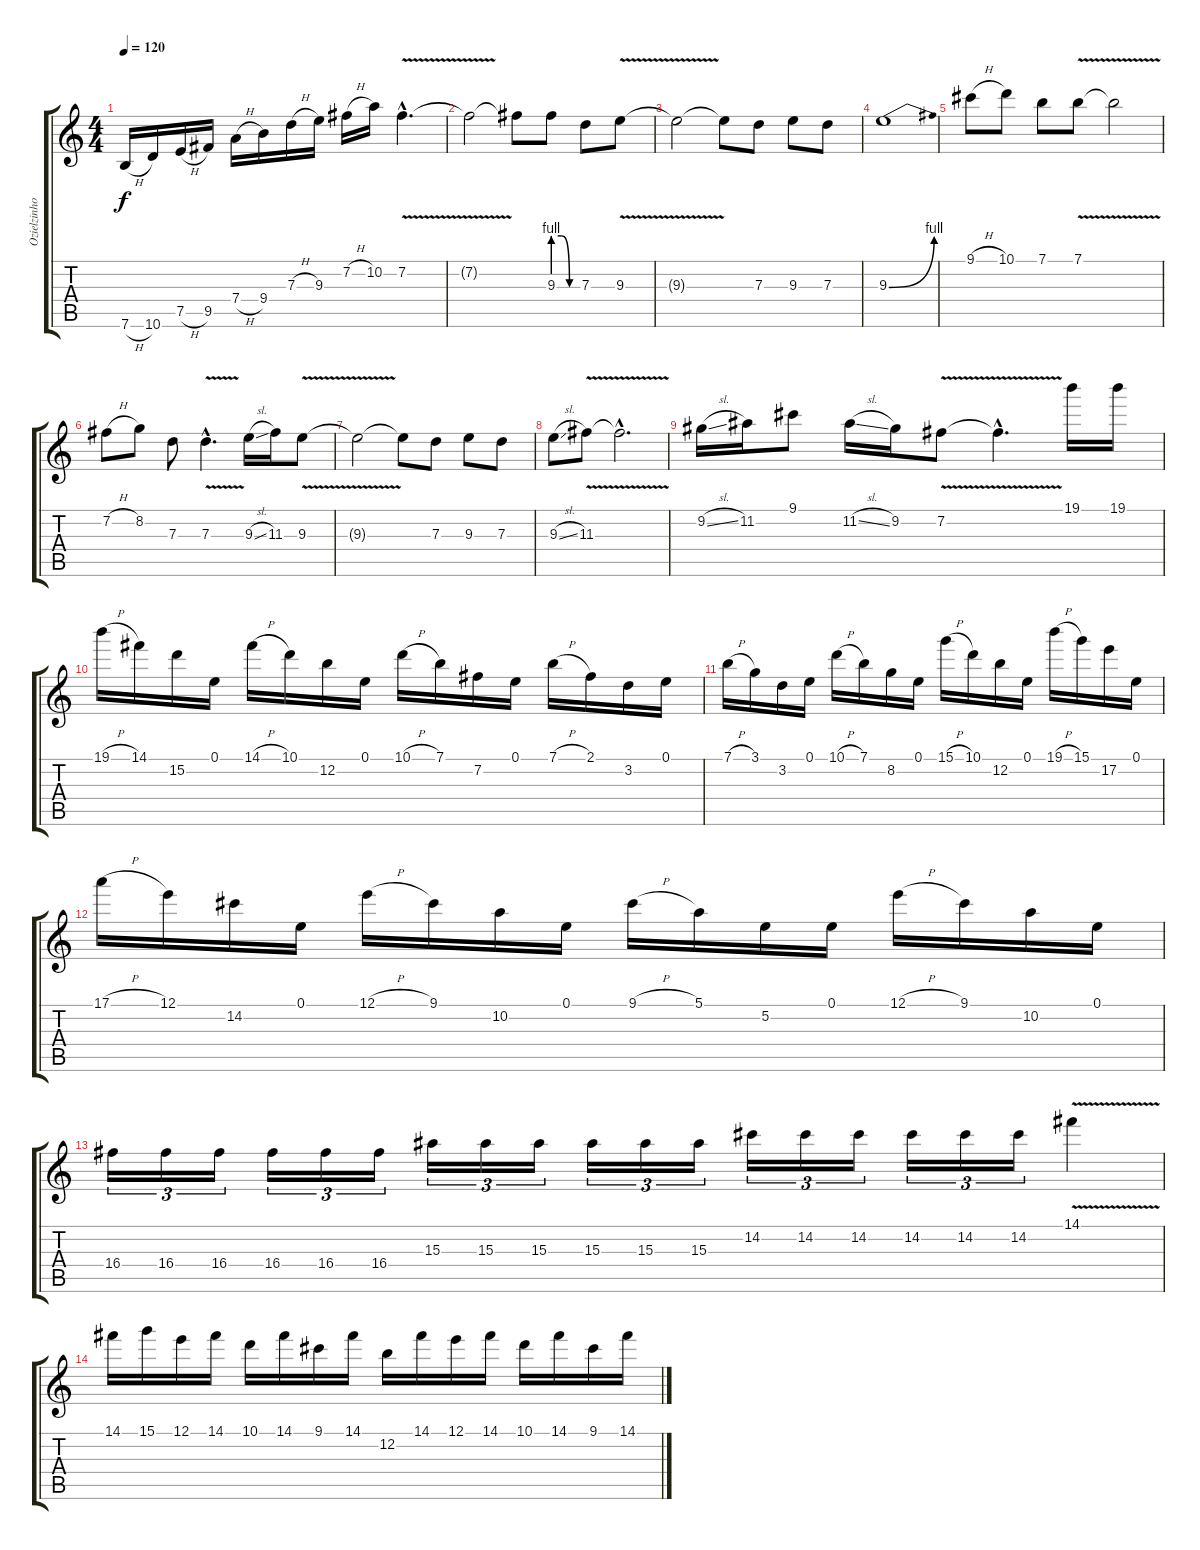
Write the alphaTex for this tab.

\track ("Ozielzinho" "Ozielzinho") {instrument overdrivenguitar}
\staff {score tabs}
\tuning (E4 B3 G3 D3 A2 E2) {hide}
\ts (4 4)
\tempo 120
\clef g2
\ks c
7.6{h}.16{dy f instrument electricguitarjazz} 10.6.16 7.5{h}.16 9.5.16 7.4{h}.16 9.4.16 7.3{h}.16 9.3.16 7.2{h}.16 10.2.16 7.2{v hac}.4{d} |
7.2{t}.2 7.2{t}.8 9.3{be (custom 0 4 20 4 40 0 60 0)}.8 7.3.8 9.3{v}.8 |
9.3{t}.2 9.3{t}.8 7.3.8 9.3.8 7.3.8 |
9.3{be (bend 0 0 60 4)}.1 |
9.1{h}.8 10.1.8 7.1.8 7.1{v}.8 7.1{t}.2 |
7.2{h}.8 8.2.8 7.3.8 7.3{v hac}.4{d} 9.3{sl}.16 11.3.16 9.3{v}.8 |
9.3{t}.2 9.3{t}.8 7.3.8 9.3.8 7.3.8 |
9.3{sl}.8 11.3{v}.8 11.3{hac t}.2{d} |
9.2{sl}.16 11.2.16 9.1.8 11.2{sl}.16 9.2.16 7.2{v}.8 7.2{hac t}.4{d} 19.1.16{instrument overdrivenguitar} 19.1.16 |
19.1{h}.16 14.1.16 15.2.16 0.1.16 14.1{h}.16 10.1.16 12.2.16 0.1.16 10.1{h}.16 7.1.16 7.2.16 0.1.16 7.1{h}.16 2.1.16 3.2.16 0.1.16 |
7.1{h}.16 3.1.16 3.2.16 0.1.16 10.1{h}.16 7.1.16 8.2.16 0.1.16 15.1{h}.16 10.1.16 12.2.16 0.1.16 19.1{h}.16 15.1.16 17.2.16 0.1.16 |
17.1{h}.16 12.1.16 14.2.16 0.1.16 12.1{h}.16 9.1.16 10.2.16 0.1.16 9.1{h}.16 5.1.16 5.2.16 0.1.16 12.1{h}.16 9.1.16 10.2.16 0.1.16 |
16.4.16{tu (3 2)} 16.4.16{tu (3 2)} 16.4.16{tu (3 2)} 16.4.16{tu (3 2)} 16.4.16{tu (3 2)} 16.4.16{tu (3 2)} 15.3.16{tu (3 2)} 15.3.16{tu (3 2)} 15.3.16{tu (3 2)} 15.3.16{tu (3 2)} 15.3.16{tu (3 2)} 15.3.16{tu (3 2)} 14.2.16{tu (3 2)} 14.2.16{tu (3 2)} 14.2.16{tu (3 2)} 14.2.16{tu (3 2)} 14.2.16{tu (3 2)} 14.2.16{tu (3 2)} 14.1{v}.4 |
14.1.16 15.1.16 12.1.16 14.1.16 10.1.16 14.1.16 9.1.16 14.1.16 12.2.16 14.1.16 12.1.16 14.1.16 10.1.16 14.1.16 9.1.16 14.1.16
